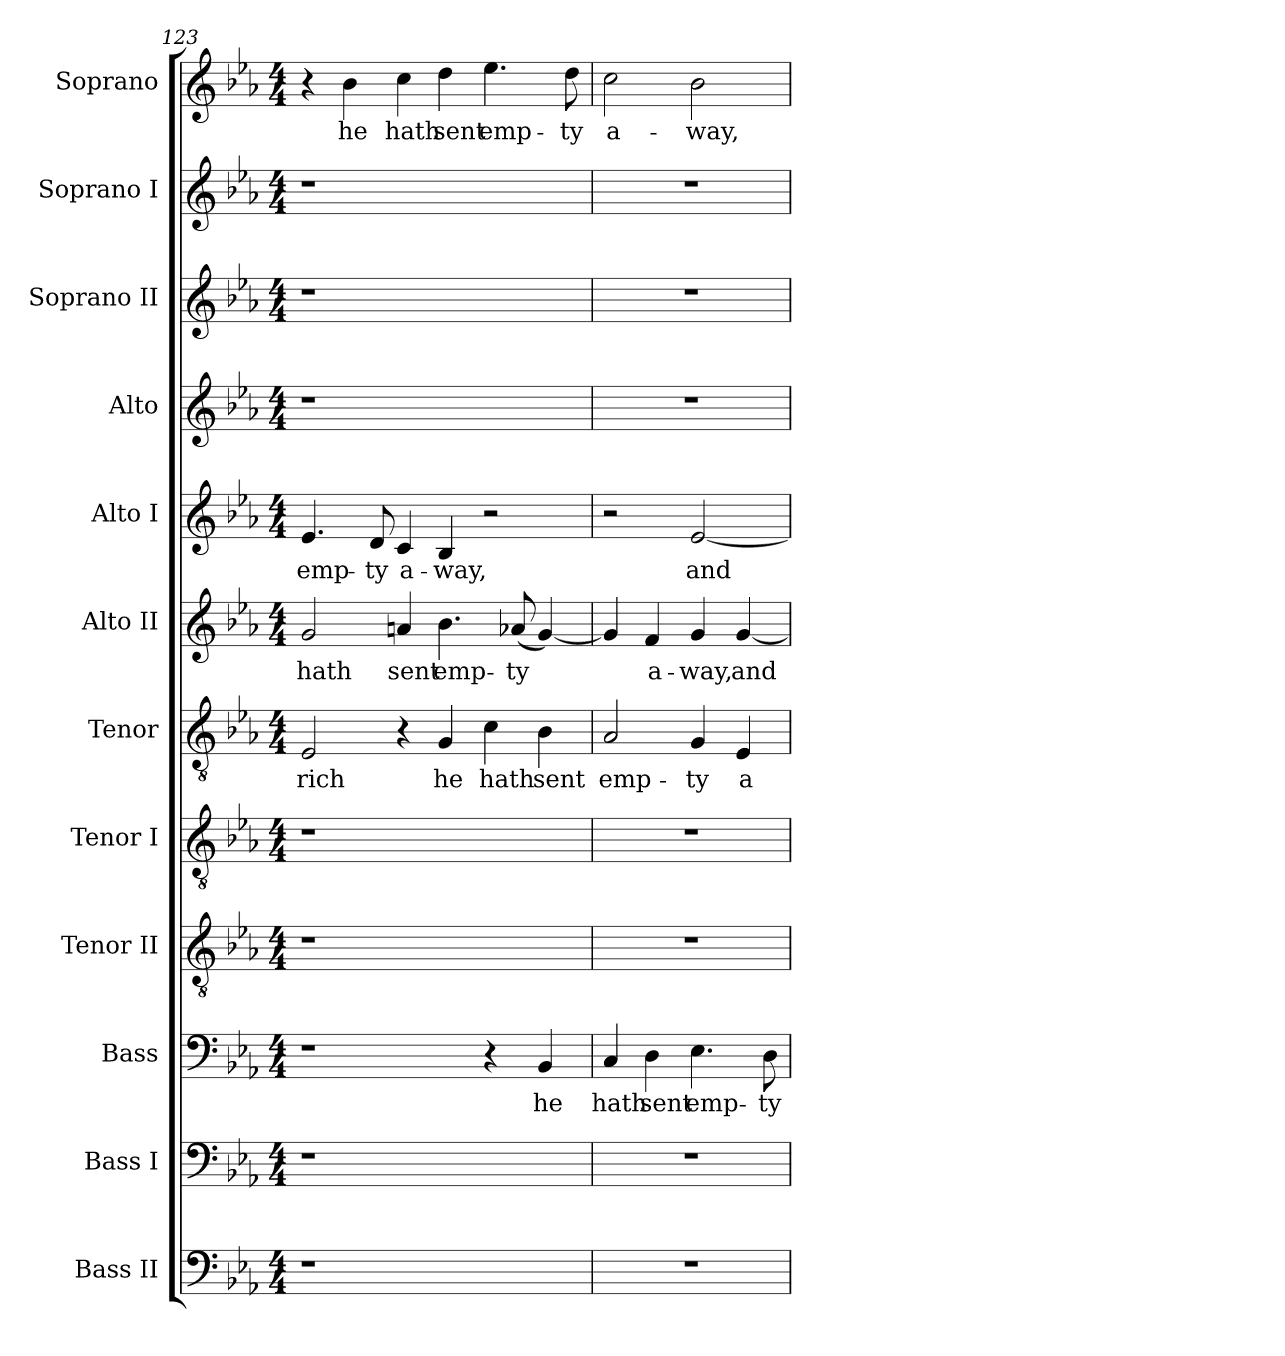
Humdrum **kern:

**kern	**kern	**kern	**text	**kern	**kern	**kern	**text	**kern	**text	**kern	**text	**kern	**kern	**kern	**kern	**text
*part12	*part11	*part10	*part10	*part9	*part8	*part7	*part7	*part6	*part6	*part5	*part5	*part4	*part3	*part2	*part1	*part1
*staff12	*staff11	*staff10	*staff10	*staff9	*staff8	*staff7	*staff7	*staff6	*staff6	*staff5	*staff5	*staff4	*staff3	*staff2	*staff1	*staff1
*I"Bass II	*I"Bass I	*I"Bass	*	*I"Tenor II	*I"Tenor I	*I"Tenor	*	*I"Alto II	*	*I"Alto I	*	*I"Alto	*I"Soprano II	*I"Soprano I	*I"Soprano	*
*I'BII	*I'BI	*I'B	*	*I'TII	*I'TI	*I'T	*	*I'AII	*	*I'AI	*	*I'A	*I'SII	*I'SI	*I'S	*
!!LO:PB:g=z
*clefF4	*clefF4	*clefF4	*	*clefGv2	*clefGv2	*clefGv2	*	*clefG2	*	*clefG2	*	*clefG2	*clefG2	*clefG2	*clefG2	*
*ITrd7c12	*	*ITrd7c12	*	*ITrd7c12	*ITrd7c12	*ITrd7c12	*	*	*	*	*	*	*	*	*	*
*k[b-e-a-]	*k[b-e-a-]	*k[b-e-a-]	*	*k[b-e-a-]	*k[b-e-a-]	*k[b-e-a-]	*	*k[b-e-a-]	*	*k[b-e-a-]	*	*k[b-e-a-]	*k[b-e-a-]	*k[b-e-a-]	*k[b-e-a-]	*
*E-:	*E-:	*E-:	*	*E-:	*E-:	*E-:	*	*E-:	*	*E-:	*	*E-:	*E-:	*E-:	*E-:	*
*M4/4	*M4/4	*M4/4	*	*M4/4	*M4/4	*M4/4	*	*M4/4	*	*M4/4	*	*M4/4	*M4/4	*M4/4	*M4/4	*
=123	=123	=123	=123	=123	=123	=123	=123	=123	=123	=123	=123	=123	=123	=123	=123	=123
!LO:N:vis=1	!LO:N:vis=1	!	!	!LO:N:vis=1	!LO:N:vis=1	!	!	!	!	!	!	!	!	!	!	!
!	!	!	!	!	!	!	!LO:LY:b:color=#000000	!	!	!	!	!	!	!	!	!
!	!	!	!	!	!	!	!	!	!LO:LY:b:color=#000000	!	!	!	!	!	!	!
!	!	!	!	!	!	!	!	!	!	!	!LO:LY:b:color=#000000	!LO:N:vis=1	!LO:N:vis=1	!LO:N:vis=1	!	!
1r	1r	1r	.	1r	1r	2EE-i/	-rich	2gi/	hath	4.e-i/	emp-	1r	1r	1r	4r	.
!	!	!	!	!	!	!	!	!	!	!	!	!	!	!	!	!LO:LY:b:color=#000000
.	.	.	.	.	.	.	.	.	.	.	.	.	.	.	4b-i\	he
!	!	!	!	!	!	!	!	!	!	!	!LO:LY:b:color=#000000	!	!	!	!	!
.	.	.	.	.	.	.	.	.	.	8di/	-ty	.	.	.	.	.
!	!	!	!	!	!	!	!	!	!LO:LY:b:color=#000000	!	!	!	!	!	!	!
!	!	!	!	!	!	!	!	!	!	!	!LO:LY:b:color=#000000	!	!	!	!	!
!	!	!	!	!	!	!	!	!	!	!	!	!	!	!	!	!LO:LY:b:color=#000000
.	.	.	.	.	.	4r	.	4ani/	sent	4ci/	a-	.	.	.	4cci\	hath
!	!	!	!	!	!	!	!LO:LY:b:color=#000000	!	!	!	!	!	!	!	!	!
!	!	!	!	!	!	!	!	!	!LO:LY:b:color=#000000	!	!	!	!	!	!	!
!	!	!	!	!	!	!	!	!	!	!	!LO:LY:b:color=#000000	!	!	!	!	!
!	!	!	!	!	!	!	!	!	!	!	!	!	!	!	!	!LO:LY:b:color=#000000
.	.	.	.	.	.	4GGi/	he	4.b-i\	emp-	4B-i/	-way,	.	.	.	4ddi\	sent
!	!	!	!	!	!	!	!LO:LY:b:color=#000000	!	!	!	!	!	!	!	!	!
!	!	!	!	!	!	!	!	!	!	!	!	!	!	!	!	!LO:LY:b:color=#000000
2ryy	2ryy	4r	.	2ryy	2ryy	4Ci\	hath	.	.	2r	.	2ryy	2ryy	2ryy	4.ee-i\	emp-
!	!	!	!	!	!	!	!	!	!LO:LY:b:color=#000000	!	!	!	!	!	!	!
.	.	.	.	.	.	.	.	(8a-Xi/	-ty	.	.	.	.	.	.	.
!	!	!	!LO:LY:b:color=#000000	!	!	!	!	!	!	!	!	!	!	!	!	!
!	!	!	!	!	!	!	!LO:LY:b:color=#000000	!	!	!	!	!	!	!	!	!
.	.	4BBB-i/	he	.	.	4BB-i\	sent	[<4gi/)	.	.	.	.	.	.	.	.
!	!	!	!	!	!	!	!	!	!	!	!	!	!	!	!	!LO:LY:b:color=#000000
.	.	.	.	.	.	.	.	.	.	.	.	.	.	.	8ddi\	-ty
=124	=124	=124	=124	=124	=124	=124	=124	=124	=124	=124	=124	=124	=124	=124	=124	=124
!	!	!	!LO:LY:b:color=#000000	!	!	!	!	!	!	!	!	!	!	!	!	!
!	!	!	!	!	!	!	!LO:LY:b:color=#000000	!	!	!	!	!	!	!	!	!
!	!	!	!	!	!	!	!	!	!	!	!	!	!	!	!	!LO:LY:b:color=#000000
1r	1r	4CCi/	hath	1r	1r	2AA-i/	emp-	4gi/]	.	2r	.	1r	1r	1r	2cci\	a-
!	!	!	!LO:LY:b:color=#000000	!	!	!	!	!	!	!	!	!	!	!	!	!
!	!	!	!	!	!	!	!	!	!LO:LY:b:color=#000000	!	!	!	!	!	!	!
.	.	4DDi\	sent	.	.	.	.	4fi/	a-	.	.	.	.	.	.	.
!	!	!	!LO:LY:b:color=#000000	!	!	!	!	!	!	!	!	!	!	!	!	!
!	!	!	!	!	!	!	!LO:LY:b:color=#000000	!	!	!	!	!	!	!	!	!
!	!	!	!	!	!	!	!	!	!LO:LY:b:color=#000000	!	!	!	!	!	!	!
!	!	!	!	!	!	!	!	!	!	!	!LO:LY:b:color=#000000	!	!	!	!	!
!	!	!	!	!	!	!	!	!	!	!	!	!	!	!	!	!LO:LY:b:color=#000000
.	.	4.EE-i\	emp-	.	.	4GGi/	-ty	4gi/	-way,	[<2e-i/	and	.	.	.	2b-i\	-way,
!	!	!	!	!	!	!	!LO:LY:b:color=#000000	!	!	!	!	!	!	!	!	!
!	!	!	!	!	!	!	!	!	!LO:LY:b:color=#000000	!	!	!	!	!	!	!
.	.	.	.	.	.	4EE-i/	a-	[<4gi/	and	.	.	.	.	.	.	.
!	!	!	!LO:LY:b:color=#000000	!	!	!	!	!	!	!	!	!	!	!	!	!
.	.	8DDi\	-ty	.	.	.	.	.	.	.	.	.	.	.	.	.
=	=	=	=	=	=	=	=	=	=	=	=	=	=	=	=	=
*-	*-	*-	*-	*-	*-	*-	*-	*-	*-	*-	*-	*-	*-	*-	*-	*-
